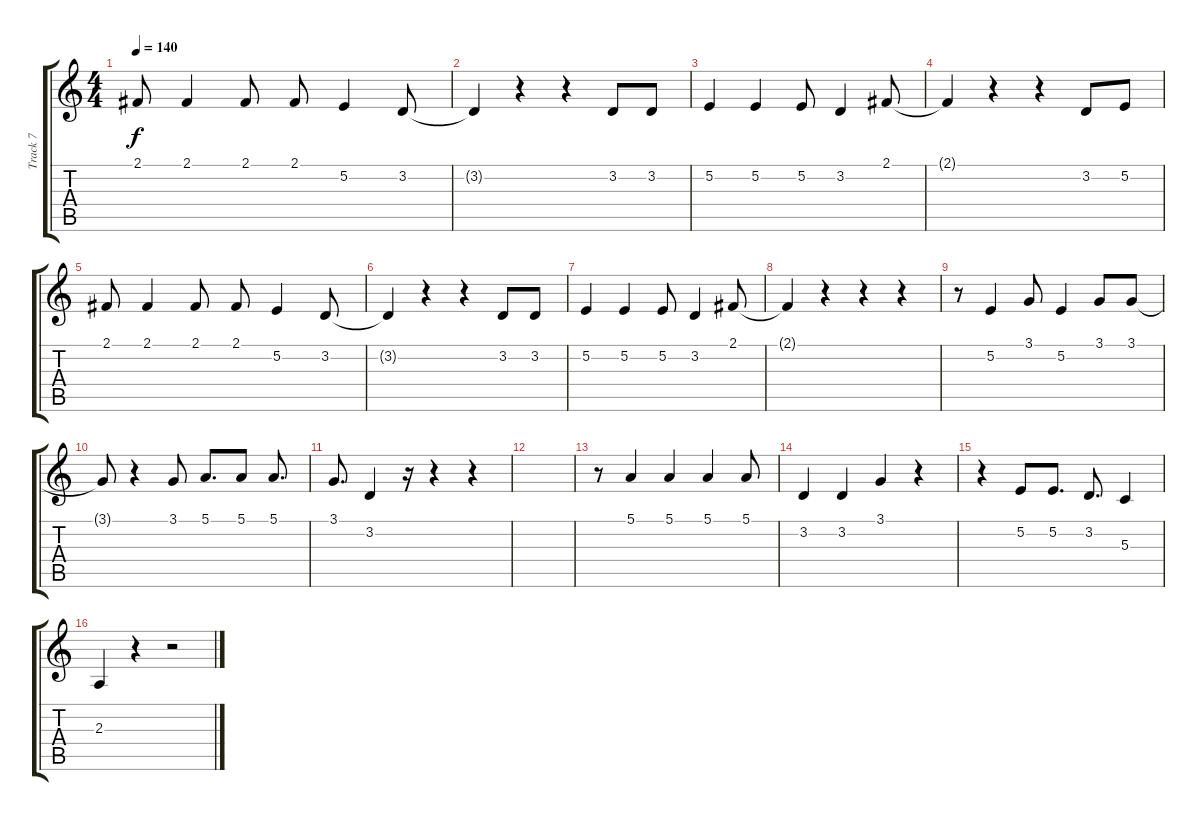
\track ("Track 7" "Track 7") {instrument flute}
\staff {score tabs}
\tuning (E4 B3 G3 D3 A2 E2) {hide}
\ts (4 4)
\tempo 140
\clef g2
\ks c
2.1.8{dy f} 2.1.4 2.1.8 2.1.8 5.2.4 3.2.8 |
3.2{t}.4 r.4 r.4 3.2.8 3.2.8 |
5.2.4 5.2.4 5.2.8 3.2.4 2.1.8 |
2.1{t}.4 r.4 r.4 3.2.8 5.2.8 |
2.1.8 2.1.4 2.1.8 2.1.8 5.2.4 3.2.8 |
3.2{t}.4 r.4 r.4 3.2.8 3.2.8 |
5.2.4 5.2.4 5.2.8 3.2.4 2.1.8 |
2.1{t}.4 r.4 r.4 r.4 |
r.8 5.2.4 3.1.8 5.2.4 3.1.8 3.1.8 |
3.1{t}.8 r.4 3.1.8 5.1.8{d} 5.1.8 5.1.8{d} |
3.1.8{d} 3.2.4 r.16 r.4 r.4 |
|
r.8 5.1.4 5.1.4 5.1.4 5.1.8 |
3.2.4 3.2.4 3.1.4 r.4 |
r.4 5.2.8 5.2.8{d} 3.2.8{d} 5.3.4 |
2.3.4 r.4 r.2
